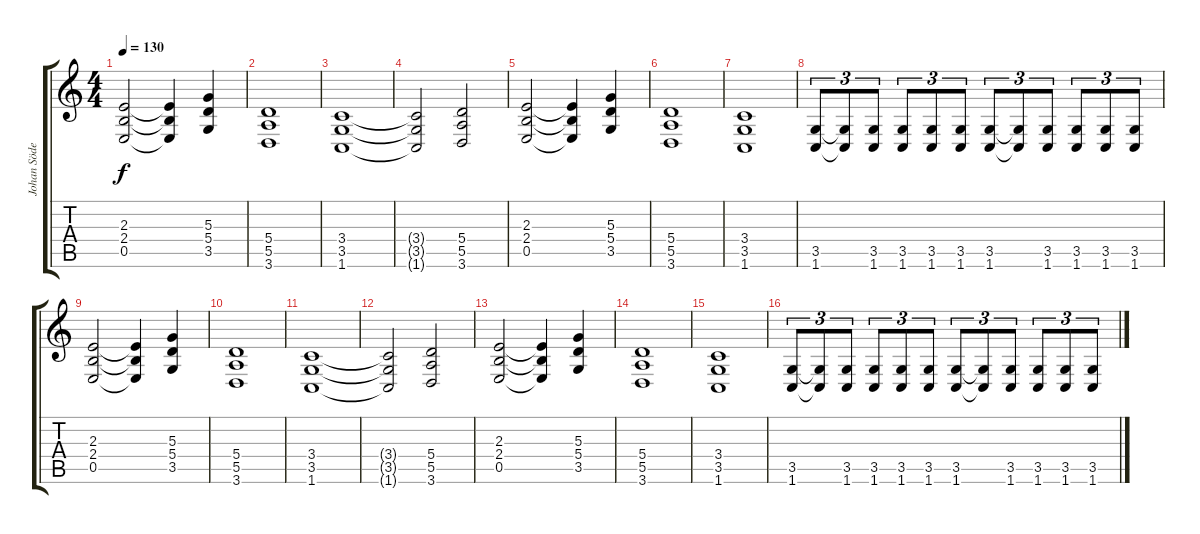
\track ("Johan Söderberg" "Johan Söde") {instrument distortionguitar}
\staff {score tabs}
\tuning (B3 Gb3 D3 A2 E2 B1) {hide}
\ts (4 4)
\tempo 130
\clef g2
\ks c
(2.3 2.4 0.5).2{dy f} (2.3{t} 2.4{t} 0.5{t}).4 (5.3 5.4 3.5).4 |
(5.4 5.5 3.6).1 |
(3.4 3.5 1.6).1 |
(3.4{t} 3.5{t} 1.6{t}).2 (5.4 5.5 3.6).2 |
(2.3 2.4 0.5).2 (2.3{t} 2.4{t} 0.5{t}).4 (5.3 5.4 3.5).4 |
(5.4 5.5 3.6).1 |
(3.4 3.5 1.6).1 |
(3.5 1.6).8{tu (3 2)} (3.5{t} 1.6{t}).8{tu (3 2)} (3.5 1.6).8{tu (3 2)} (3.5 1.6).8{tu (3 2)} (3.5 1.6).8{tu (3 2)} (3.5 1.6).8{tu (3 2)} (3.5 1.6).8{tu (3 2)} (3.5{t} 1.6{t}).8{tu (3 2)} (3.5 1.6).8{tu (3 2)} (3.5 1.6).8{tu (3 2)} (3.5 1.6).8{tu (3 2)} (3.5 1.6).8{tu (3 2)} |
(2.3 2.4 0.5).2 (2.3{t} 2.4{t} 0.5{t}).4 (5.3 5.4 3.5).4 |
(5.4 5.5 3.6).1 |
(3.4 3.5 1.6).1 |
(3.4{t} 3.5{t} 1.6{t}).2 (5.4 5.5 3.6).2 |
(2.3 2.4 0.5).2 (2.3{t} 2.4{t} 0.5{t}).4 (5.3 5.4 3.5).4 |
(5.4 5.5 3.6).1 |
(3.4 3.5 1.6).1 |
(3.5 1.6).8{tu (3 2)} (3.5{t} 1.6{t}).8{tu (3 2)} (3.5 1.6).8{tu (3 2)} (3.5 1.6).8{tu (3 2)} (3.5 1.6).8{tu (3 2)} (3.5 1.6).8{tu (3 2)} (3.5 1.6).8{tu (3 2)} (3.5{t} 1.6{t}).8{tu (3 2)} (3.5 1.6).8{tu (3 2)} (3.5 1.6).8{tu (3 2)} (3.5 1.6).8{tu (3 2)} (3.5 1.6).8{tu (3 2)}
